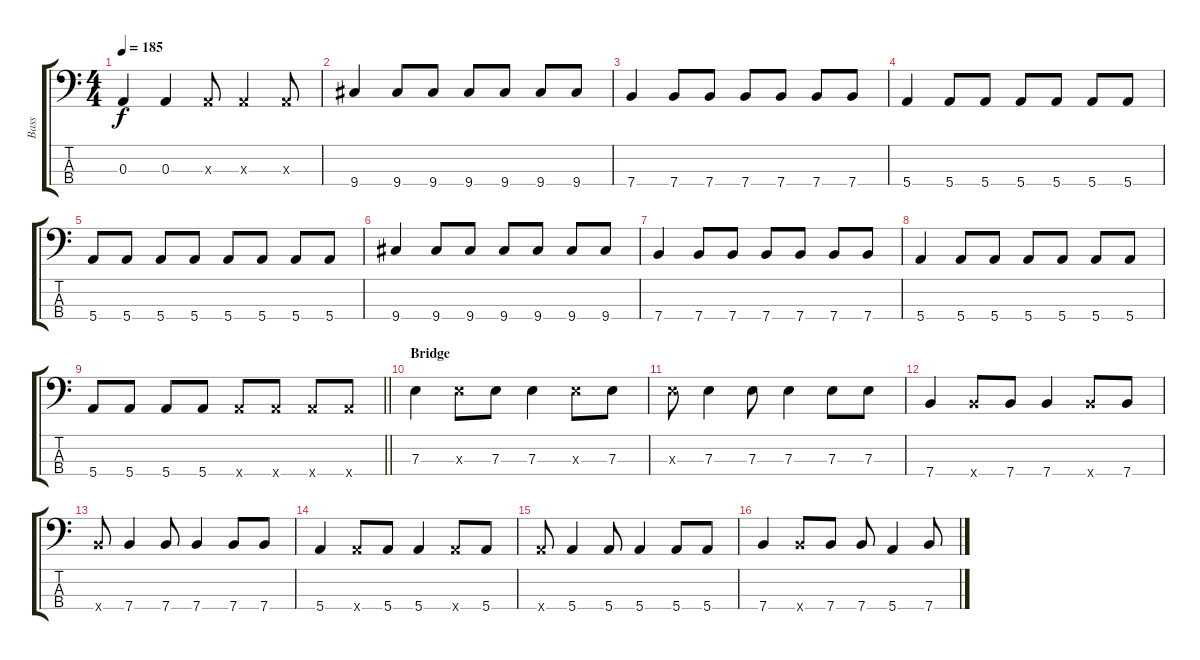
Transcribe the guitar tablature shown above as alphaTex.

\track ("Bass" "Bass") {instrument electricbasspick}
\staff {score tabs}
\tuning (G2 D2 A1 E1) {hide}
\ts (4 4)
\tempo 185
\clef f4
\ks c
0.3.4{dy f} 0.3.4 0.3{x}.8 0.3{x}.4 0.3{x}.8 |
9.4.4 9.4.8 9.4.8 9.4.8 9.4.8 9.4.8 9.4.8 |
7.4.4 7.4.8 7.4.8 7.4.8 7.4.8 7.4.8 7.4.8 |
5.4.4 5.4.8 5.4.8 5.4.8 5.4.8 5.4.8 5.4.8 |
5.4.8 5.4.8 5.4.8 5.4.8 5.4.8 5.4.8 5.4.8 5.4.8 |
9.4.4 9.4.8 9.4.8 9.4.8 9.4.8 9.4.8 9.4.8 |
7.4.4 7.4.8 7.4.8 7.4.8 7.4.8 7.4.8 7.4.8 |
5.4.4 5.4.8 5.4.8 5.4.8 5.4.8 5.4.8 5.4.8 |
\barLineRight lightlight
5.4.8 5.4.8 5.4.8 5.4.8 5.4{x}.8 5.4{x}.8 5.4{x}.8 5.4{x}.8 |
\section ("" "Bridge")
7.3.4 7.3{x}.8 7.3.8 7.3.4 7.3{x}.8 7.3.8 |
7.3{x}.8 7.3.4 7.3.8 7.3.4 7.3.8 7.3.8 |
7.4.4 7.4{x}.8 7.4.8 7.4.4 7.4{x}.8 7.4.8 |
7.4{x}.8 7.4.4 7.4.8 7.4.4 7.4.8 7.4.8 |
5.4.4 5.4{x}.8 5.4.8 5.4.4 5.4{x}.8 5.4.8 |
5.4{x}.8 5.4.4 5.4.8 5.4.4 5.4.8 5.4.8 |
7.4.4 7.4{x}.8 7.4.8 7.4.8 5.4.4 7.4.8
